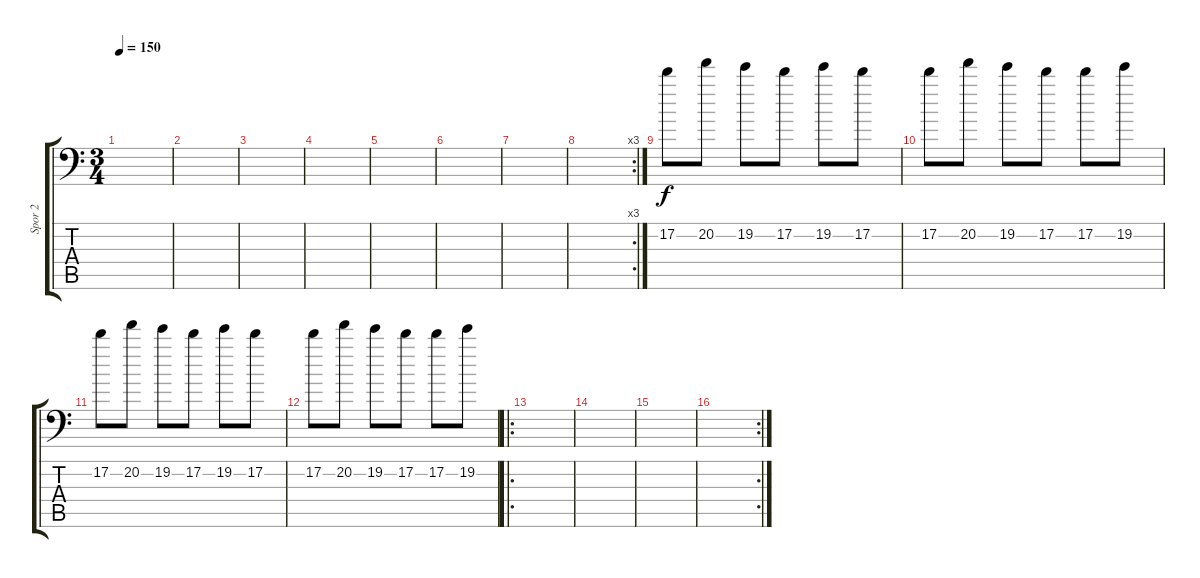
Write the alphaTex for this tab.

\track ("Spor 2" "Spor 2") {instrument overdrivenguitar}
\staff {score tabs}
\tuning (D4 A3 F3 C3 G2 A1) {hide}
\ts (3 4)
\tempo 150
\clef f4
\ks c
|
|
|
|
|
|
|
\rc 3
|
17.2.8 20.2.8 19.2.8 17.2.8 19.2.8 17.2.8 |
17.2.8 20.2.8 19.2.8 17.2.8 17.2.8 19.2.8 |
17.2.8 20.2.8 19.2.8 17.2.8 19.2.8 17.2.8 |
17.2.8 20.2.8 19.2.8 17.2.8 17.2.8 19.2.8 |
\ro
|
|
|
\rc 2
